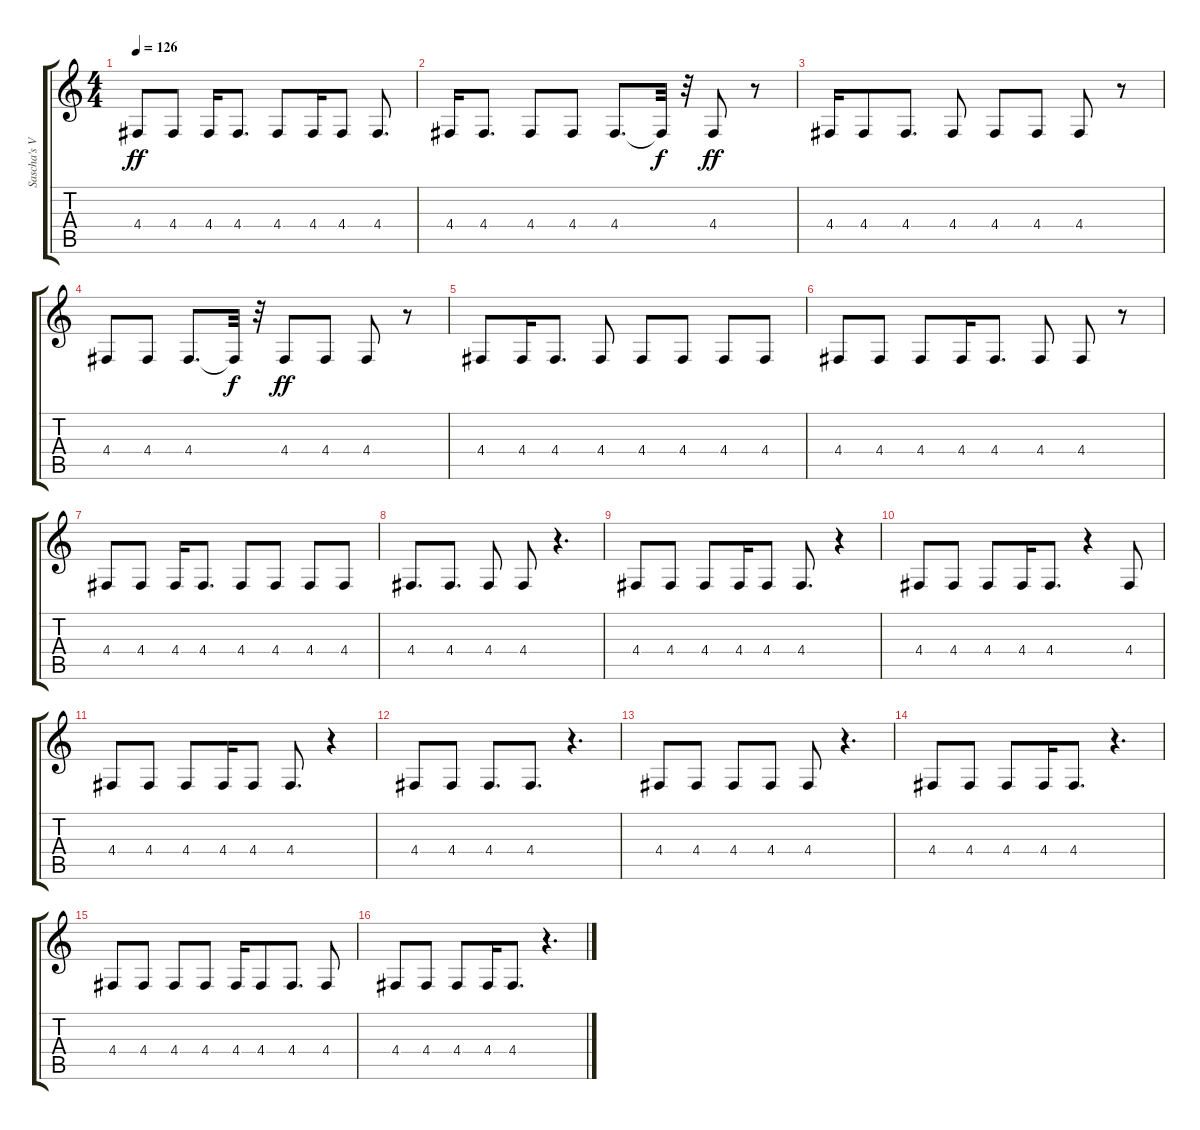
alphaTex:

\track ("Sascha's Vox" "Sascha's V") {instrument lead1square}
\staff {score tabs}
\tuning (E4 B3 G3 D3 A2 E2) {hide}
\ts (4 4)
\tempo 126
\clef g2
\ks c
4.4.8{dy ff} 4.4.8 4.4.16 4.4.8{d} 4.4.8 4.4.16 4.4.8 4.4.8{d} |
4.4.16 4.4.8{d} 4.4.8 4.4.8 4.4.8{d} 4.4{t}.32{dy f} r.32 4.4.8{dy ff} r.8 |
4.4.16 4.4.8 4.4.8{d} 4.4.8 4.4.8 4.4.8 4.4.8 r.8 |
4.4.8 4.4.8 4.4.8{d} 4.4{t}.32{dy f} r.32 4.4.8{dy ff} 4.4.8 4.4.8 r.8 |
4.4.8 4.4.16 4.4.8{d} 4.4.8 4.4.8 4.4.8 4.4.8 4.4.8 |
4.4.8 4.4.8 4.4.8 4.4.16 4.4.8{d} 4.4.8 4.4.8 r.8 |
4.4.8 4.4.8 4.4.16 4.4.8{d} 4.4.8 4.4.8 4.4.8 4.4.8 |
4.4.8{d} 4.4.8{d} 4.4.8 4.4.8 r.4{d} |
4.4.8 4.4.8 4.4.8 4.4.16 4.4.8 4.4.8{d} r.4 |
4.4.8 4.4.8 4.4.8 4.4.16 4.4.8{d} r.4 4.4.8 |
4.4.8 4.4.8 4.4.8 4.4.16 4.4.8 4.4.8{d} r.4 |
4.4.8 4.4.8 4.4.8{d} 4.4.8{d} r.4{d} |
4.4.8 4.4.8 4.4.8 4.4.8 4.4.8 r.4{d} |
4.4.8 4.4.8 4.4.8 4.4.16 4.4.8{d} r.4{d} |
4.4.8 4.4.8 4.4.8 4.4.8 4.4.16 4.4.8 4.4.8{d} 4.4.8 |
4.4.8 4.4.8 4.4.8 4.4.16 4.4.8{d} r.4{d}
